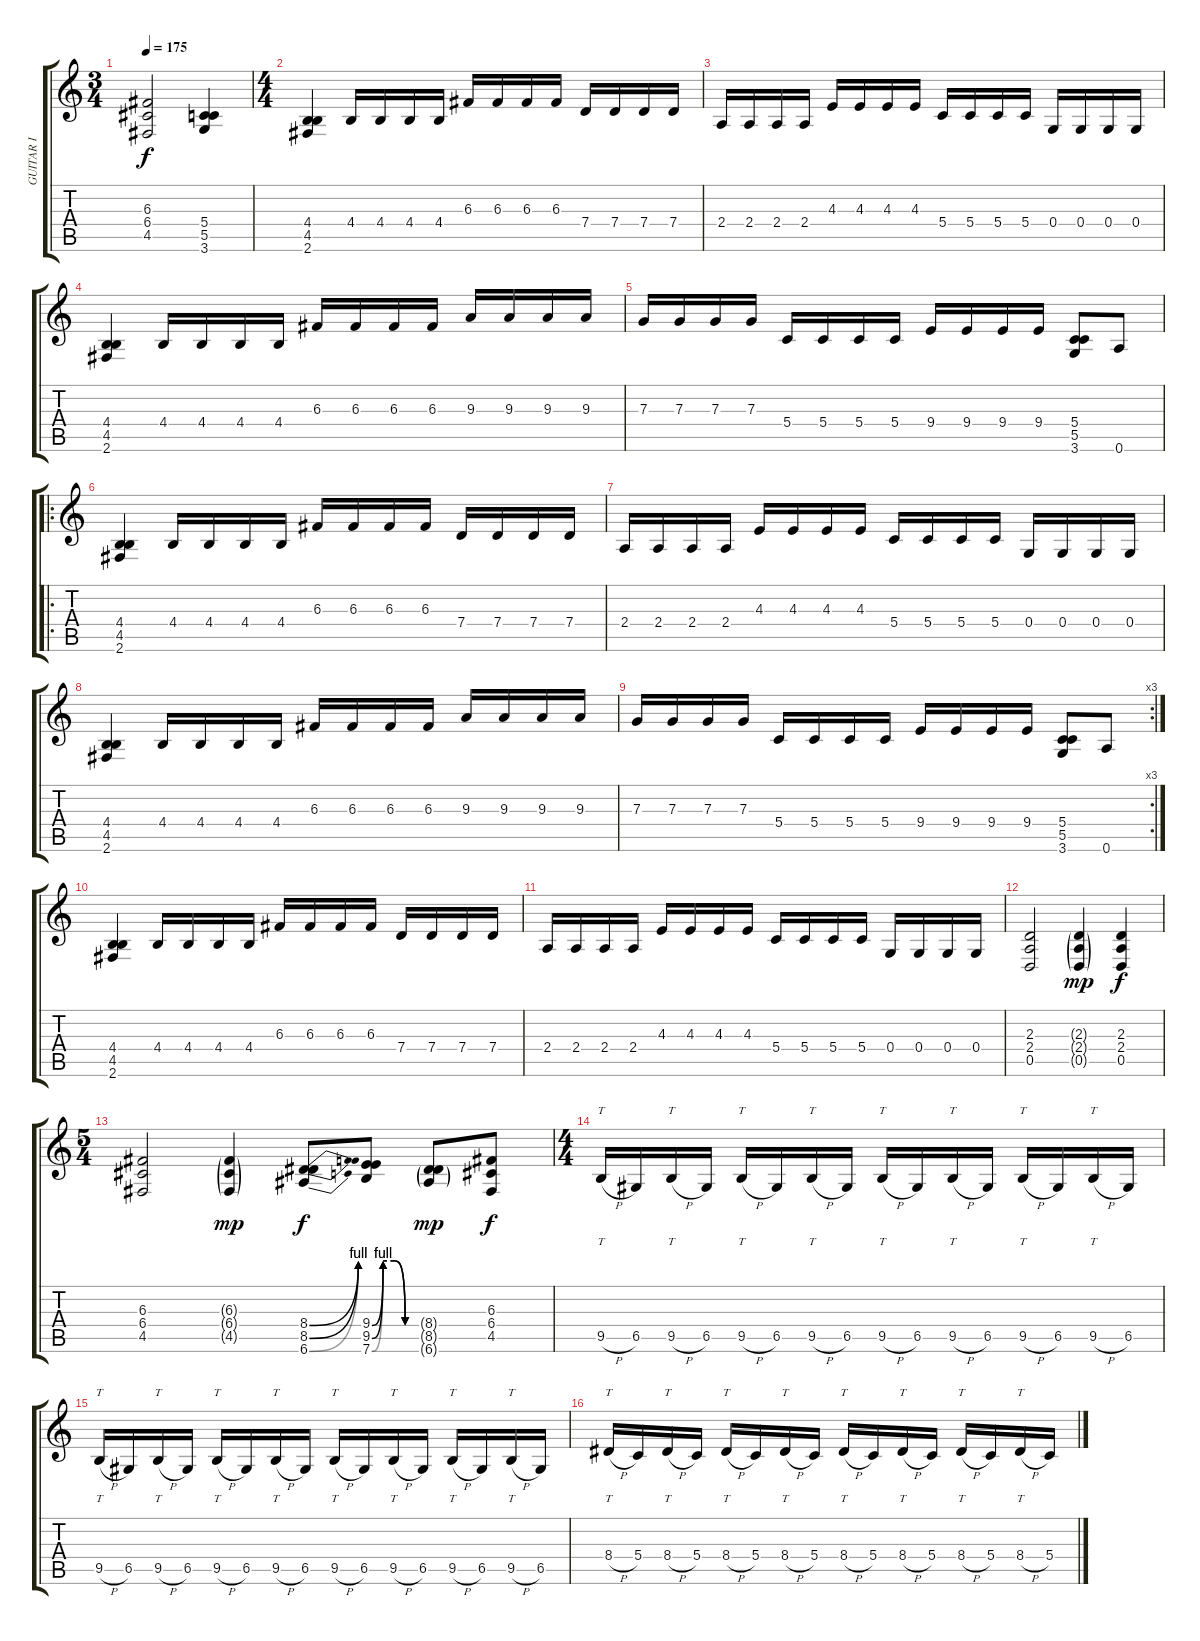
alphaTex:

\track ("GUITAR I" "GUITAR I") {instrument distortionguitar}
\staff {score tabs}
\tuning (A3 E3 C3 G2 D2 A2) {hide}
\ts (3 4)
\tempo 175
\clef g2
\ks c
(6.3 6.4 4.5).2{dy f} (5.4 5.5 3.6).4 |
\ts (4 4)
(4.4 4.5 2.6).4 4.4.16 4.4.16 4.4.16 4.4.16 6.3.16 6.3.16 6.3.16 6.3.16 7.4.16 7.4.16 7.4.16 7.4.16 |
2.4.16 2.4.16 2.4.16 2.4.16 4.3.16 4.3.16 4.3.16 4.3.16 5.4.16 5.4.16 5.4.16 5.4.16 0.4.16 0.4.16 0.4.16 0.4.16 |
(4.4 4.5 2.6).4 4.4.16 4.4.16 4.4.16 4.4.16 6.3.16 6.3.16 6.3.16 6.3.16 9.3.16 9.3.16 9.3.16 9.3.16 |
7.3.16 7.3.16 7.3.16 7.3.16 5.4.16 5.4.16 5.4.16 5.4.16 9.4.16 9.4.16 9.4.16 9.4.16 (5.4 5.5 3.6).8 0.6.8 |
\ro
(4.4 4.5 2.6).4 4.4.16 4.4.16 4.4.16 4.4.16 6.3.16 6.3.16 6.3.16 6.3.16 7.4.16 7.4.16 7.4.16 7.4.16 |
2.4.16 2.4.16 2.4.16 2.4.16 4.3.16 4.3.16 4.3.16 4.3.16 5.4.16 5.4.16 5.4.16 5.4.16 0.4.16 0.4.16 0.4.16 0.4.16 |
(4.4 4.5 2.6).4 4.4.16 4.4.16 4.4.16 4.4.16 6.3.16 6.3.16 6.3.16 6.3.16 9.3.16 9.3.16 9.3.16 9.3.16 |
\rc 3
7.3.16 7.3.16 7.3.16 7.3.16 5.4.16 5.4.16 5.4.16 5.4.16 9.4.16 9.4.16 9.4.16 9.4.16 (5.4 5.5 3.6).8 0.6.8 |
(4.4 4.5 2.6).4 4.4.16 4.4.16 4.4.16 4.4.16 6.3.16 6.3.16 6.3.16 6.3.16 7.4.16 7.4.16 7.4.16 7.4.16 |
2.4.16 2.4.16 2.4.16 2.4.16 4.3.16 4.3.16 4.3.16 4.3.16 5.4.16 5.4.16 5.4.16 5.4.16 0.4.16 0.4.16 0.4.16 0.4.16 |
(2.3 2.4 0.5).2 (2.3{g} 2.4{g} 0.5{g}).4{dy mp} (2.3 2.4 0.5).4{dy f} |
\ts (5 4)
(6.3 6.4 4.5).2 (6.3{g} 6.4{g} 4.5{g}).4{dy mp} (8.4{be (bend 0 0 60 4)} 8.5{be (bend 0 0 60 4)} 6.6{be (bend 0 0 60 4)}).8{dy f} (9.4{be (custom 0 0 15 4 30 4 45 0 60 0)} 9.5{be (custom 0 0 15 4 30 4 45 0 60 0)} 7.6{be (custom 0 0 15 4 30 4 45 0 60 0)}).8 (8.4{g} 8.5{g} 6.6{g}).8{dy mp} (6.3 6.4 4.5).8{dy f} |
\ts (4 4)
9.5{h}.16{tt} 6.5.16 9.5{h}.16{tt} 6.5.16 9.5{h}.16{tt} 6.5.16 9.5{h}.16{tt} 6.5.16 9.5{h}.16{tt} 6.5.16 9.5{h}.16{tt} 6.5.16 9.5{h}.16{tt} 6.5.16 9.5{h}.16{tt} 6.5.16 |
9.5{h}.16{tt} 6.5.16 9.5{h}.16{tt} 6.5.16 9.5{h}.16{tt} 6.5.16 9.5{h}.16{tt} 6.5.16 9.5{h}.16{tt} 6.5.16 9.5{h}.16{tt} 6.5.16 9.5{h}.16{tt} 6.5.16 9.5{h}.16{tt} 6.5.16 |
8.4{h}.16{tt} 5.4.16 8.4{h}.16{tt} 5.4.16 8.4{h}.16{tt} 5.4.16 8.4{h}.16{tt} 5.4.16 8.4{h}.16{tt} 5.4.16 8.4{h}.16{tt} 5.4.16 8.4{h}.16{tt} 5.4.16 8.4{h}.16{tt} 5.4.16
